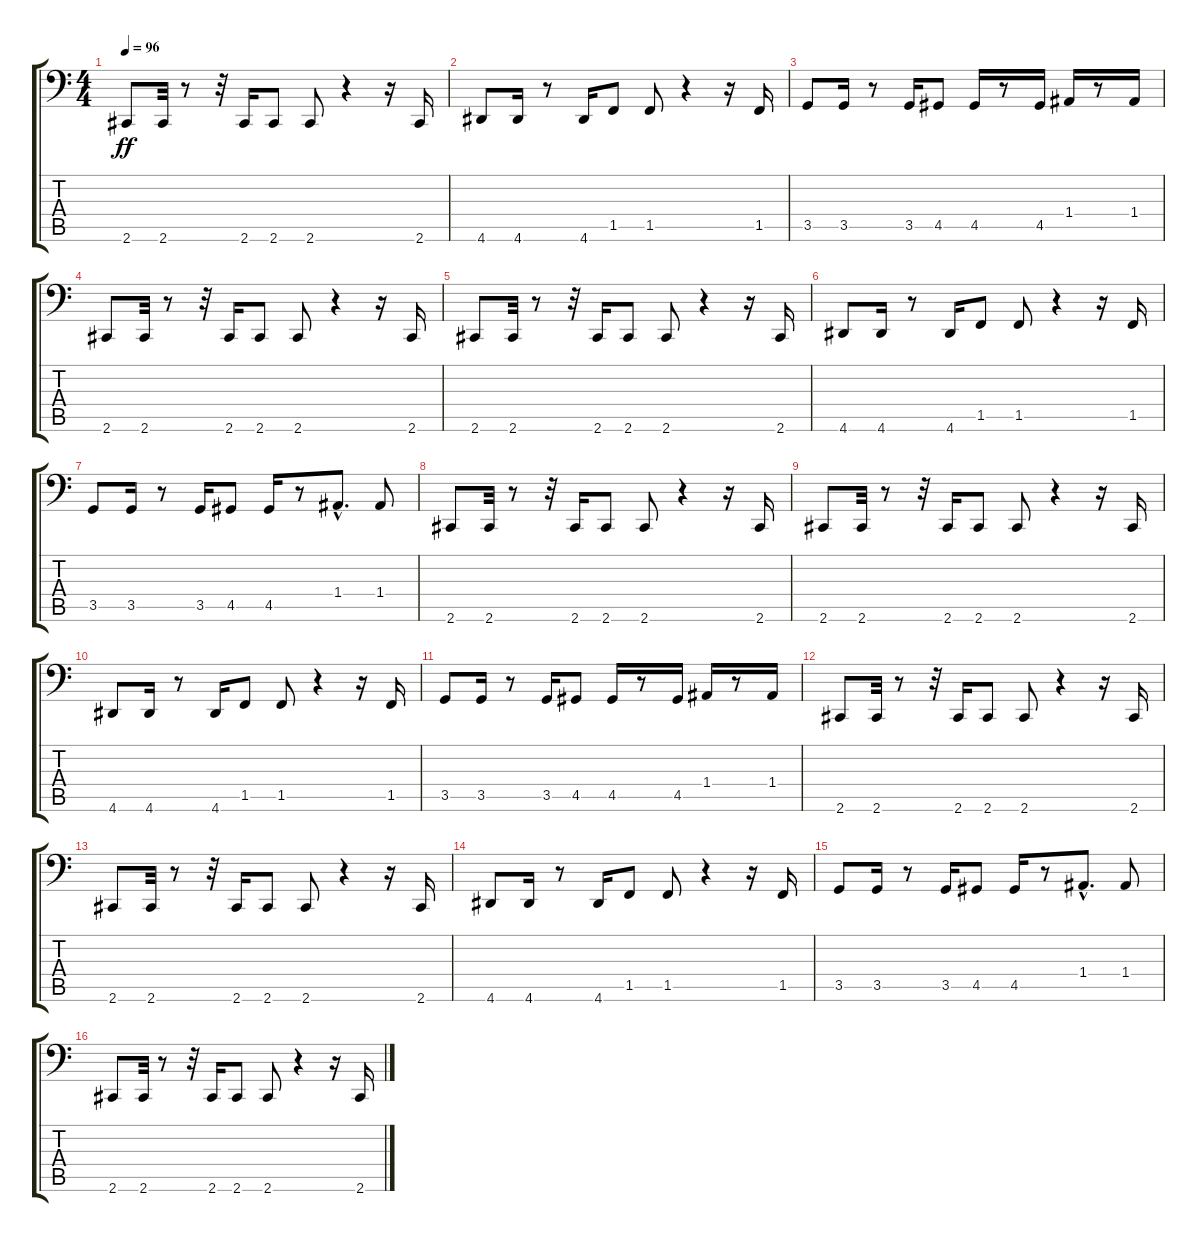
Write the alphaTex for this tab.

\track "" {instrument electricbasspick}
\staff {score tabs}
\tuning (C3 G2 D2 A1 E1 B0) {hide}
\ts (4 4)
\tempo 96
\clef f4
\ks c
2.6.8{dy ff} 2.6.32 r.8 r.32 2.6.16 2.6.8 2.6.8 r.4 r.16 2.6.16 |
4.6.8 4.6.16 r.8 4.6.16 1.5.8 1.5.8 r.4 r.16 1.5.16 |
3.5.8 3.5.16 r.8 3.5.16 4.5.8 4.5.16 r.8 4.5.16 1.4.16 r.8 1.4.16 |
2.6.8 2.6.32 r.8 r.32 2.6.16 2.6.8 2.6.8 r.4 r.16 2.6.16 |
2.6.8 2.6.32 r.8 r.32 2.6.16 2.6.8 2.6.8 r.4 r.16 2.6.16 |
4.6.8 4.6.16 r.8 4.6.16 1.5.8 1.5.8 r.4 r.16 1.5.16 |
3.5.8 3.5.16 r.8 3.5.16 4.5.8 4.5.16 r.8 1.4{hac}.8{d} 1.4.8 |
2.6.8 2.6.32 r.8 r.32 2.6.16 2.6.8 2.6.8 r.4 r.16 2.6.16 |
2.6.8 2.6.32 r.8 r.32 2.6.16 2.6.8 2.6.8 r.4 r.16 2.6.16 |
4.6.8 4.6.16 r.8 4.6.16 1.5.8 1.5.8 r.4 r.16 1.5.16 |
3.5.8 3.5.16 r.8 3.5.16 4.5.8 4.5.16 r.8 4.5.16 1.4.16 r.8 1.4.16 |
2.6.8 2.6.32 r.8 r.32 2.6.16 2.6.8 2.6.8 r.4 r.16 2.6.16 |
2.6.8 2.6.32 r.8 r.32 2.6.16 2.6.8 2.6.8 r.4 r.16 2.6.16 |
4.6.8 4.6.16 r.8 4.6.16 1.5.8 1.5.8 r.4 r.16 1.5.16 |
3.5.8 3.5.16 r.8 3.5.16 4.5.8 4.5.16 r.8 1.4{hac}.8{d} 1.4.8 |
2.6.8 2.6.32 r.8 r.32 2.6.16 2.6.8 2.6.8 r.4 r.16 2.6.16
